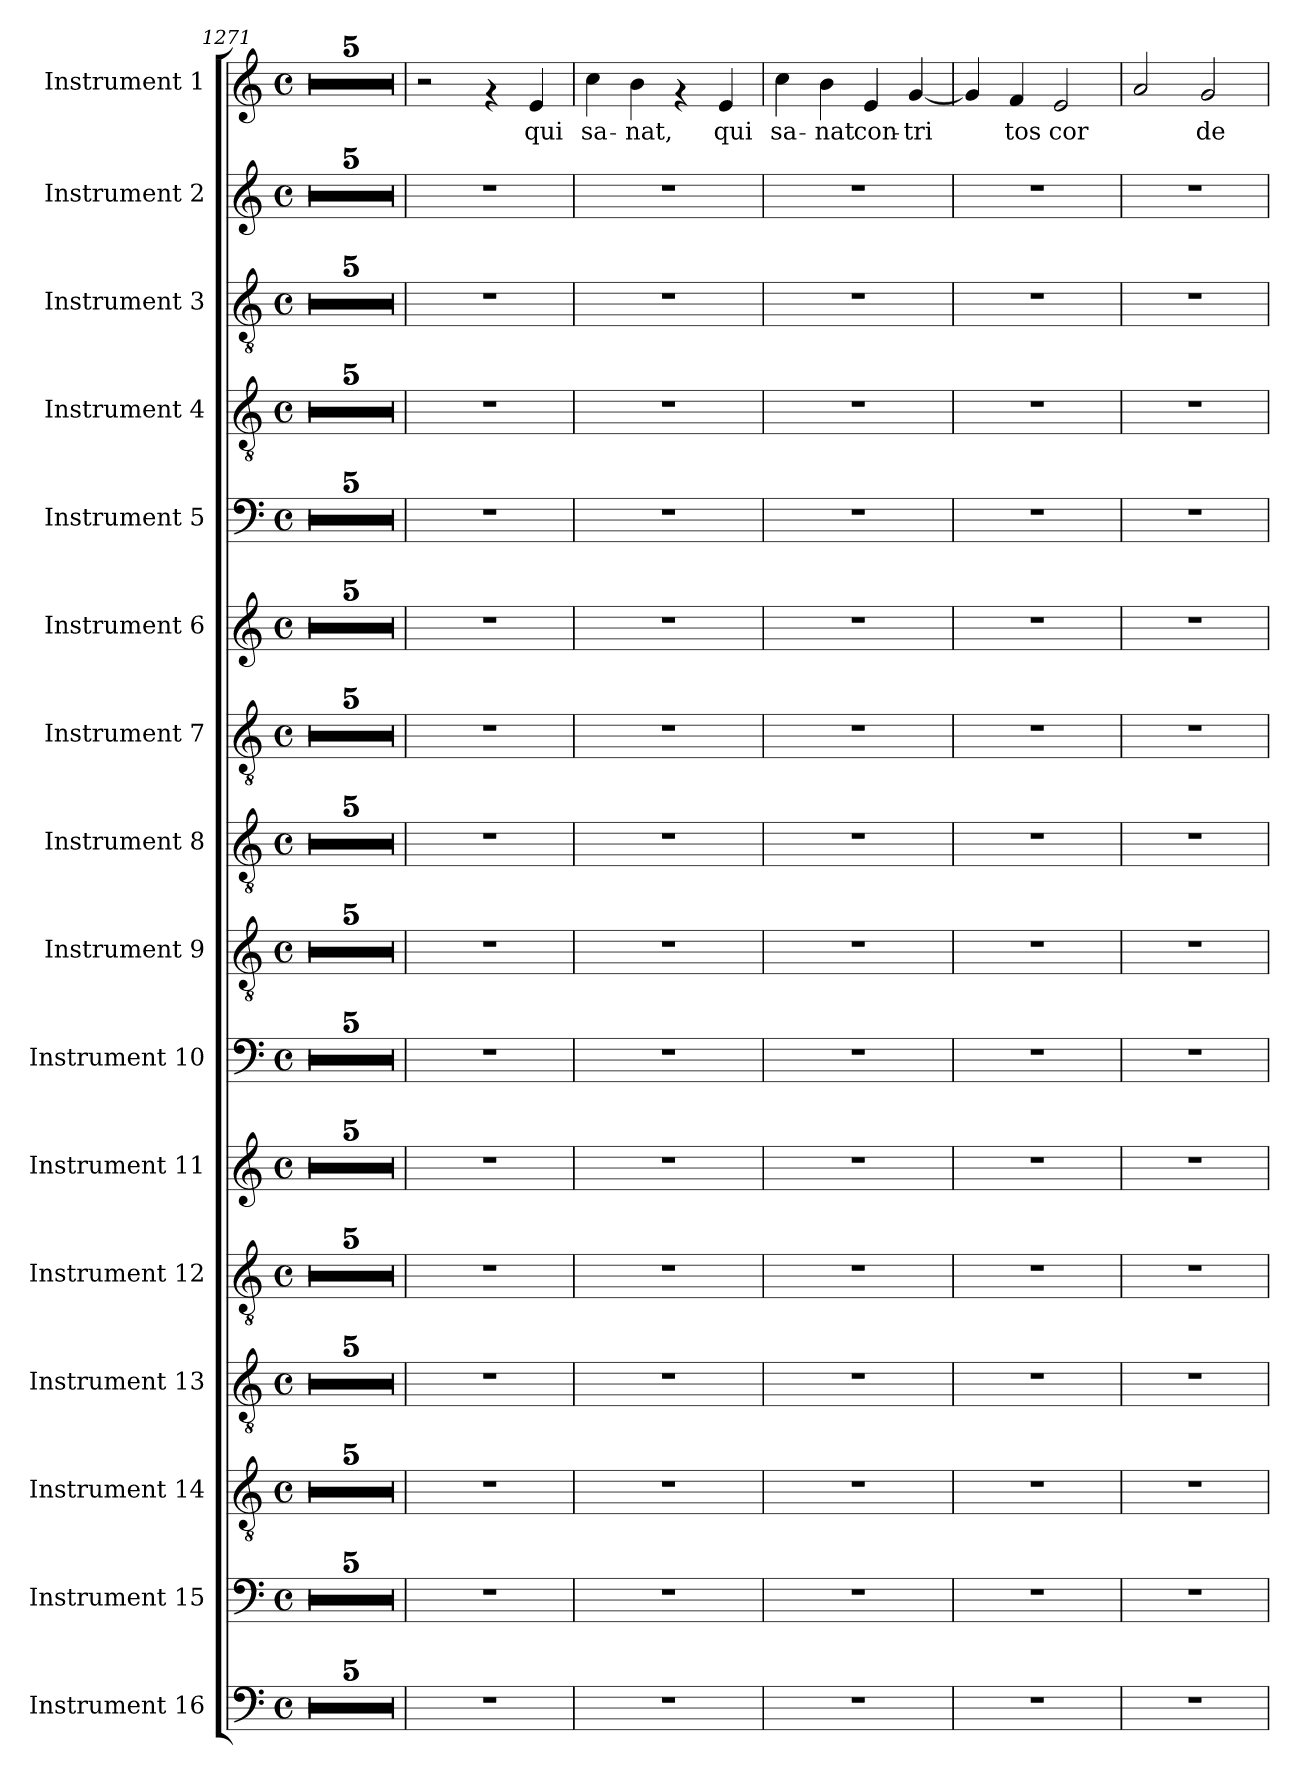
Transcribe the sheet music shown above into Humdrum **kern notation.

**kern	**kern	**kern	**kern	**kern	**kern	**kern	**kern	**kern	**kern	**kern	**kern	**kern	**kern	**kern	**kern	**text
*part16	*part15	*part14	*part13	*part12	*part11	*part10	*part9	*part8	*part7	*part6	*part5	*part4	*part3	*part2	*part1	*part1
*staff16	*staff15	*staff14	*staff13	*staff12	*staff11	*staff10	*staff9	*staff8	*staff7	*staff6	*staff5	*staff4	*staff3	*staff2	*staff1	*staff1
*I"Instrument 16	*I"Instrument 15	*I"Instrument 14	*I"Instrument 13	*I"Instrument 12	*I"Instrument 11	*I"Instrument 10	*I"Instrument 9	*I"Instrument 8	*I"Instrument 7	*I"Instrument 6	*I"Instrument 5	*I"Instrument 4	*I"Instrument 3	*I"Instrument 2	*I"Instrument 1	*
*clefF4	*clefF4	*clefGv2	*clefGv2	*clefGv2	*clefG2	*clefF4	*clefGv2	*clefGv2	*clefGv2	*clefG2	*clefF4	*clefGv2	*clefGv2	*clefG2	*clefG2	*
*k[]	*k[]	*k[]	*k[]	*k[]	*k[]	*k[]	*k[]	*k[]	*k[]	*k[]	*k[]	*k[]	*k[]	*k[]	*k[]	*
*C:	*C:	*C:	*C:	*C:	*C:	*C:	*C:	*C:	*C:	*C:	*C:	*C:	*C:	*C:	*C:	*
*M4/4	*M4/4	*M4/4	*M4/4	*M4/4	*M4/4	*M4/4	*M4/4	*M4/4	*M4/4	*M4/4	*M4/4	*M4/4	*M4/4	*M4/4	*M4/4	*
*met(c)	*met(c)	*met(c)	*met(c)	*met(c)	*met(c)	*met(c)	*met(c)	*met(c)	*met(c)	*met(c)	*met(c)	*met(c)	*met(c)	*met(c)	*met(c)	*
=1271	=1271	=1271	=1271	=1271	=1271	=1271	=1271	=1271	=1271	=1271	=1271	=1271	=1271	=1271	=1271	=1271
1r	1r	1r	1r	1r	1r	1r	1r	1r	1r	1r	1r	1r	1r	1r	1r	.
=1272	=1272	=1272	=1272	=1272	=1272	=1272	=1272	=1272	=1272	=1272	=1272	=1272	=1272	=1272	=1272	=1272
1r	1r	1r	1r	1r	1r	1r	1r	1r	1r	1r	1r	1r	1r	1r	1r	.
=1273	=1273	=1273	=1273	=1273	=1273	=1273	=1273	=1273	=1273	=1273	=1273	=1273	=1273	=1273	=1273	=1273
1r	1r	1r	1r	1r	1r	1r	1r	1r	1r	1r	1r	1r	1r	1r	1r	.
=1274	=1274	=1274	=1274	=1274	=1274	=1274	=1274	=1274	=1274	=1274	=1274	=1274	=1274	=1274	=1274	=1274
1r	1r	1r	1r	1r	1r	1r	1r	1r	1r	1r	1r	1r	1r	1r	1r	.
=1275	=1275	=1275	=1275	=1275	=1275	=1275	=1275	=1275	=1275	=1275	=1275	=1275	=1275	=1275	=1275	=1275
1r	1r	1r	1r	1r	1r	1r	1r	1r	1r	1r	1r	1r	1r	1r	1r	.
=1276	=1276	=1276	=1276	=1276	=1276	=1276	=1276	=1276	=1276	=1276	=1276	=1276	=1276	=1276	=1276	=1276
1r	1r	1r	1r	1r	1r	1r	1r	1r	1r	1r	1r	1r	1r	1r	2r	.
.	.	.	.	.	.	.	.	.	.	.	.	.	.	.	4rf	.
!	!	!	!	!	!	!	!	!	!	!	!	!	!	!	!	!LO:LY:b:cj
.	.	.	.	.	.	.	.	.	.	.	.	.	.	.	4e/	qui
=1277	=1277	=1277	=1277	=1277	=1277	=1277	=1277	=1277	=1277	=1277	=1277	=1277	=1277	=1277	=1277	=1277
!	!	!	!	!	!	!	!	!	!	!	!	!	!	!	!	!LO:LY:b:cj
1r	1r	1r	1r	1r	1r	1r	1r	1r	1r	1r	1r	1r	1r	1r	4cc\	sa-
!	!	!	!	!	!	!	!	!	!	!	!	!	!	!	!	!LO:LY:b:cj
.	.	.	.	.	.	.	.	.	.	.	.	.	.	.	4b\	-nat,
.	.	.	.	.	.	.	.	.	.	.	.	.	.	.	4rf	.
!	!	!	!	!	!	!	!	!	!	!	!	!	!	!	!	!LO:LY:b:cj
.	.	.	.	.	.	.	.	.	.	.	.	.	.	.	4e/	qui
=1278	=1278	=1278	=1278	=1278	=1278	=1278	=1278	=1278	=1278	=1278	=1278	=1278	=1278	=1278	=1278	=1278
!	!	!	!	!	!	!	!	!	!	!	!	!	!	!	!	!LO:LY:b:cj
1r	1r	1r	1r	1r	1r	1r	1r	1r	1r	1r	1r	1r	1r	1r	4cc\	sa-
!	!	!	!	!	!	!	!	!	!	!	!	!	!	!	!	!LO:LY:b:cj
.	.	.	.	.	.	.	.	.	.	.	.	.	.	.	4b\	-nat
!	!	!	!	!	!	!	!	!	!	!	!	!	!	!	!	!LO:LY:b:cj
.	.	.	.	.	.	.	.	.	.	.	.	.	.	.	4e/	con-
!	!	!	!	!	!	!	!	!	!	!	!	!	!	!	!	!LO:LY:b:cj
.	.	.	.	.	.	.	.	.	.	.	.	.	.	.	[<4g/	-tri-
=1279	=1279	=1279	=1279	=1279	=1279	=1279	=1279	=1279	=1279	=1279	=1279	=1279	=1279	=1279	=1279	=1279
!	!	!	!	!	!	!	!	!	!	!	!	!	!	!	!	!LO:LY:b:cj
1r	1r	1r	1r	1r	1r	1r	1r	1r	1r	1r	1r	1r	1r	1r	4g/]	--
!	!	!	!	!	!	!	!	!	!	!	!	!	!	!	!	!LO:LY:b:cj
.	.	.	.	.	.	.	.	.	.	.	.	.	.	.	4f/	-tos
!	!	!	!	!	!	!	!	!	!	!	!	!	!	!	!	!LO:LY:b:cj
.	.	.	.	.	.	.	.	.	.	.	.	.	.	.	2e/	cor-
=1280	=1280	=1280	=1280	=1280	=1280	=1280	=1280	=1280	=1280	=1280	=1280	=1280	=1280	=1280	=1280	=1280
!	!	!	!	!	!	!	!	!	!	!	!	!	!	!	!	!LO:LY:b:cj
1r	1r	1r	1r	1r	1r	1r	1r	1r	1r	1r	1r	1r	1r	1r	2a/	--
!	!	!	!	!	!	!	!	!	!	!	!	!	!	!	!	!LO:LY:b:cj
.	.	.	.	.	.	.	.	.	.	.	.	.	.	.	2g/	-de
=	=	=	=	=	=	=	=	=	=	=	=	=	=	=	=	=
*-	*-	*-	*-	*-	*-	*-	*-	*-	*-	*-	*-	*-	*-	*-	*-	*-
